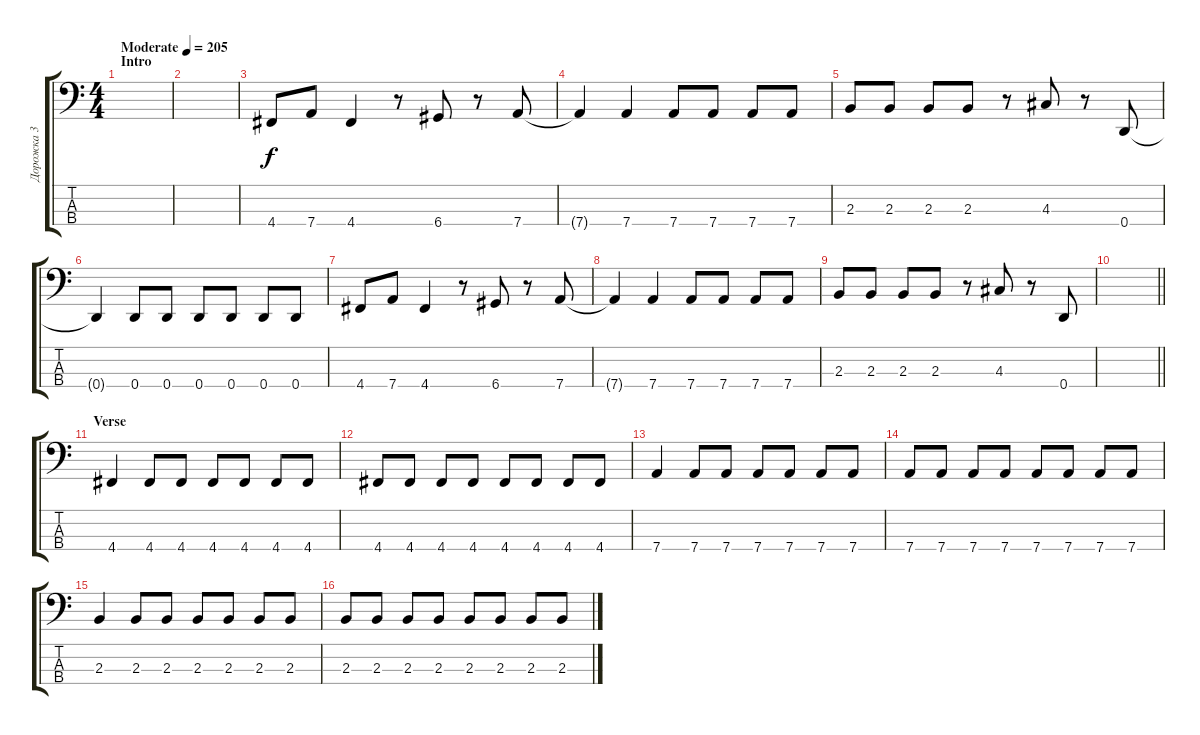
\track ("Дорожка 3" "Дорожка 3") {instrument electricbassfinger}
\staff {score tabs}
\tuning (G2 D2 A1 D1) {hide}
\ts (4 4)
\section ("" "Intro")
\tempo (205 "Moderate")
\clef f4
\ks c
|
|
4.4.8 7.4.8 4.4.4 r.8 6.4.8 r.8 7.4.8 |
7.4{t}.4 7.4.4 7.4.8 7.4.8 7.4.8 7.4.8 |
2.3.8 2.3.8 2.3.8 2.3.8 r.8 4.3.8 r.8 0.4.8 |
0.4{t}.4 0.4.8 0.4.8 0.4.8 0.4.8 0.4.8 0.4.8 |
4.4.8 7.4.8 4.4.4 r.8 6.4.8 r.8 7.4.8 |
7.4{t}.4 7.4.4 7.4.8 7.4.8 7.4.8 7.4.8 |
2.3.8 2.3.8 2.3.8 2.3.8 r.8 4.3.8 r.8 0.4.8 |
\barLineRight lightlight
|
\section ("" "Verse")
4.4.4 4.4.8 4.4.8 4.4.8 4.4.8 4.4.8 4.4.8 |
4.4.8 4.4.8 4.4.8 4.4.8 4.4.8 4.4.8 4.4.8 4.4.8 |
7.4.4 7.4.8 7.4.8 7.4.8 7.4.8 7.4.8 7.4.8 |
7.4.8 7.4.8 7.4.8 7.4.8 7.4.8 7.4.8 7.4.8 7.4.8 |
2.3.4 2.3.8 2.3.8 2.3.8 2.3.8 2.3.8 2.3.8 |
2.3.8 2.3.8 2.3.8 2.3.8 2.3.8 2.3.8 2.3.8 2.3.8
